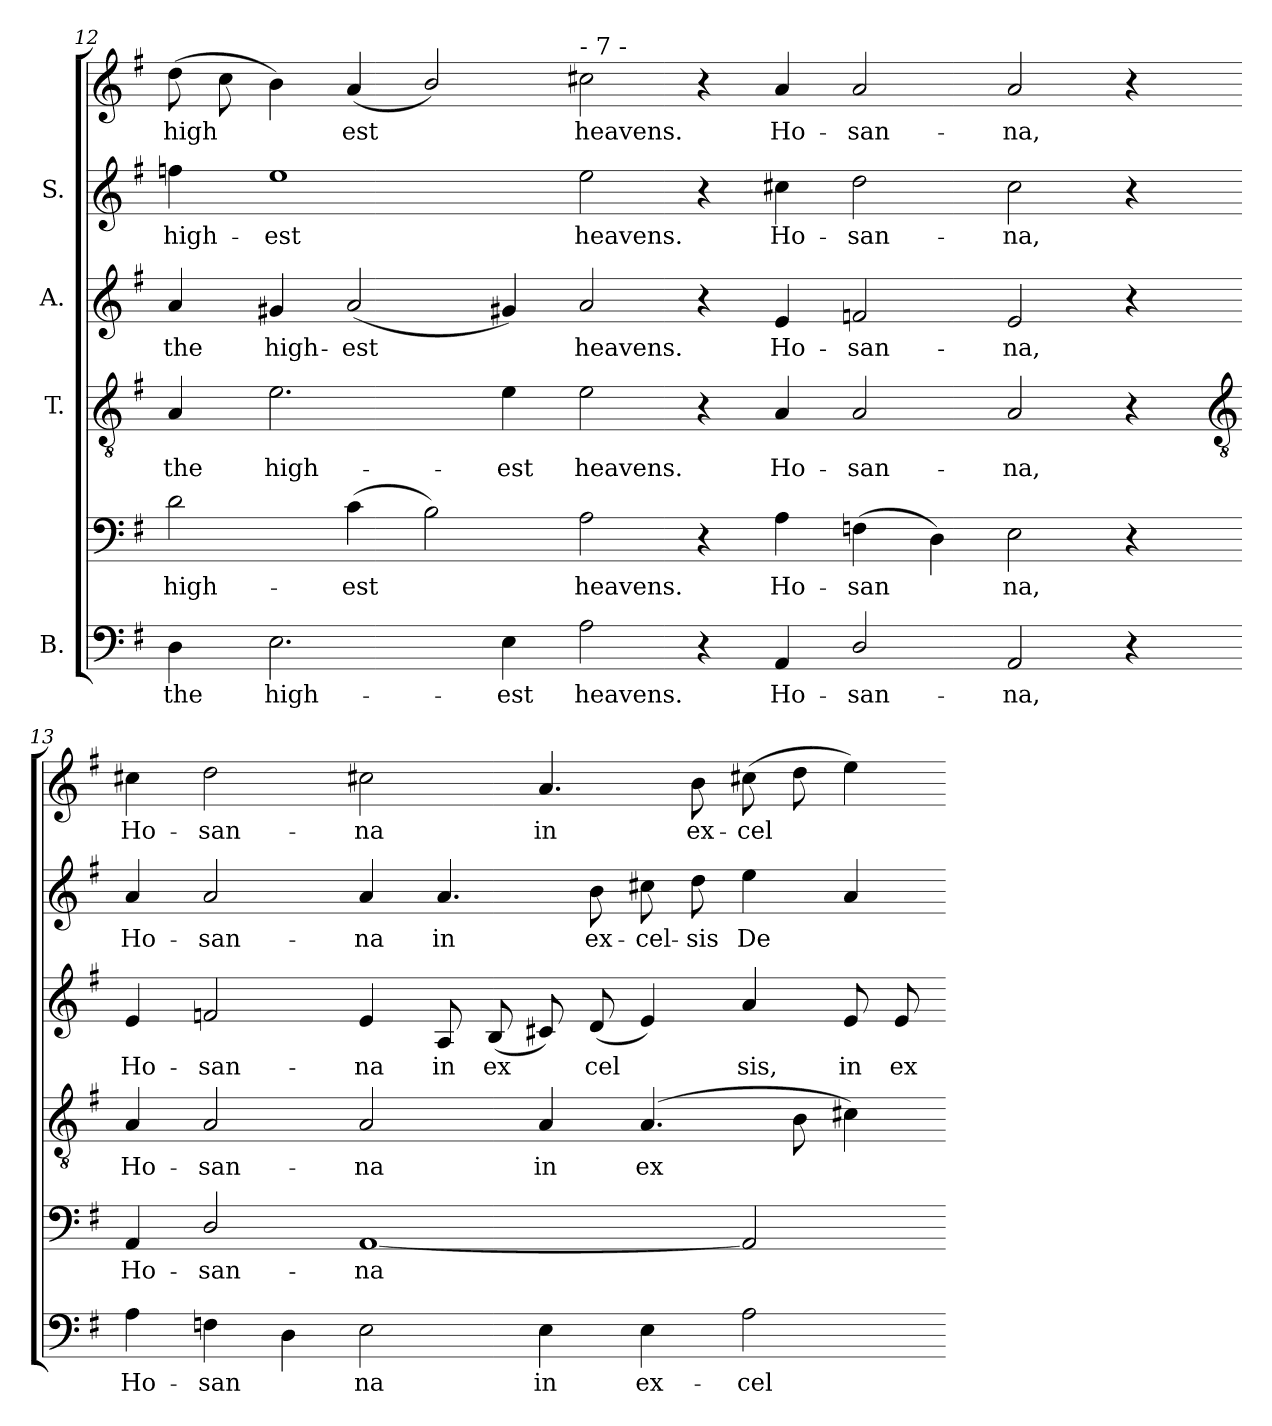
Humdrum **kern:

**kern	**text	**kern	**text	**kern	**text	**kern	**text	**kern	**text	**kern	**text
*part4	*part4	*part4	*part4	*part3	*part3	*part2	*part2	*part1	*part1	*part1	*part1
*staff6	*staff6	*staff5	*staff5	*staff4	*staff4	*staff3	*staff3	*staff2	*staff2	*staff1	*staff1
*I"B.	*	*	*	*I"T.	*	*I"A.	*	*I"S.	*	*	*
!!LO:LB:g=z
*clefF4	*	*clefF4	*	*clefGv2	*	*clefG2	*	*clefG2	*	*clefG2	*
*k[f#]	*	*k[f#]	*	*k[f#]	*	*k[f#]	*	*k[f#]	*	*k[f#]	*
*G:	*	*G:	*	*G:	*	*G:	*	*G:	*	*G:	*
=12	=12	=12	=12	=12	=12	=12	=12	=12	=12	=12	=12
!	!LO:LY:b	!	!LO:LY:b	!	!LO:LY:b	!	!LO:LY:b	!	!LO:LY:b	!	!LO:LY:b
4D	the	2d	high-	4A	the	4a	the	4ffn	high-	(>8dd	high
.	.	.	.	.	.	.	.	.	.	8cc	.
!	!LO:LY:b	!	!	!	!LO:LY:b	!	!LO:LY:b	!	!LO:LY:b	!	!
2.E	high-	.	.	2.e	high-	4g#X	high-	1ee	-est	4b)	.
!	!	!	!LO:LY:b	!	!	!	!LO:LY:b	!	!	!	!LO:LY:b
.	.	(>4c	-est	.	.	(<2a	-est	.	.	(<4a	est
.	.	2B)	.	.	.	.	.	.	.	2b/)	.
!	!LO:LY:b	!	!	!	!LO:LY:b	!	!	!	!	!	!
4E	-est	.	.	4e	-est	4g#X)	.	.	.	.	.
!	!	!	!	!	!	!	!	!	!	!LO:TX:a:t=- 7 -	!
!	!LO:LY:b	!	!LO:LY:b	!	!LO:LY:b	!	!LO:LY:b	!	!LO:LY:b	!	!LO:LY:b
2A	heavens.	2A	heavens.	2e	heavens.	2a	heavens.	2ee	heavens.	2cc#X	heavens.
4r	.	4r	.	4r	.	4r	.	4r	.	4r	.
!	!LO:LY:b	!	!LO:LY:b	!	!LO:LY:b	!	!LO:LY:b	!	!LO:LY:b	!	!LO:LY:b
4AA	Ho-	4A	Ho-	4A	Ho-	4e	Ho-	4cc#X	Ho-	4a	Ho-
!	!LO:LY:b	!	!LO:LY:b	!	!LO:LY:b	!	!LO:LY:b	!	!LO:LY:b	!	!LO:LY:b
2D/	-san-	(>4Fn	-san	2A	-san-	2fn	-san-	2dd	-san-	2a	-san-
.	.	4D)	.	.	.	.	.	.	.	.	.
!	!LO:LY:b	!	!LO:LY:b	!	!LO:LY:b	!	!LO:LY:b	!	!LO:LY:b	!	!LO:LY:b
2AA	-na,	2E	na,	2A	-na,	2e	-na,	2cc#	-na,	2a	-na,
4r	.	4r	.	4r	.	4r	.	4r	.	4r	.
!!LO:LB:g=z
=13-	=13-	=13-	=13-	=13-	=13-	=13-	=13-	=13-	=13-	=13-	=13-
*	*	*	*	*clefGv2	*	*	*	*	*	*	*
!	!LO:LY:b	!	!LO:LY:b	!	!LO:LY:b	!	!LO:LY:b	!	!LO:LY:b	!	!LO:LY:b
4A	Ho-	4AA	Ho-	4A	Ho-	4e	Ho-	4a	Ho-	4cc#X	Ho-
!	!LO:LY:b	!	!LO:LY:b	!	!LO:LY:b	!	!LO:LY:b	!	!LO:LY:b	!	!LO:LY:b
4Fn	-san	2D/	-san-	2A	-san-	2fn	-san-	2a	-san-	2dd	-san-
4D	.	.	.	.	.	.	.	.	.	.	.
!	!LO:LY:b	!	!LO:LY:b	!	!LO:LY:b	!	!LO:LY:b	!	!LO:LY:b	!	!LO:LY:b
2E	na	[1AA	-na	2A	-na	4e	-na	4a	-na	2cc#X	-na
!	!	!	!	!	!	!	!LO:LY:b	!	!LO:LY:b	!	!
.	.	.	.	.	.	8A	in	4.a	in	.	.
!	!	!	!	!	!	!	!LO:LY:b	!	!	!	!
.	.	.	.	.	.	(<8B	ex	.	.	.	.
!	!LO:LY:b	!	!	!	!LO:LY:b	!	!	!	!	!	!LO:LY:b
4E	in	.	.	4A	in	8c#X)	.	.	.	4.a	in
!	!	!	!	!	!	!	!LO:LY:b	!	!LO:LY:b	!	!
.	.	.	.	.	.	(<8d	cel	8b	ex-	.	.
!	!LO:LY:b	!	!	!	!LO:LY:b	!	!	!	!LO:LY:b	!	!
4E	ex-	.	.	(>4.A	ex	4e)	.	8cc#X	-cel-	.	.
!	!	!	!	!	!	!	!	!	!LO:LY:b	!	!LO:LY:b
.	.	.	.	.	.	.	.	8dd	-sis	8b	ex-
!	!LO:LY:b	!	!	!	!	!	!LO:LY:b	!	!LO:LY:b	!	!LO:LY:b
2A	-cel-	2AA]	.	.	.	4a	sis,	4ee	De	(>8cc#X	-cel
.	.	.	.	8B	.	.	.	.	.	8dd	.
!	!	!	!	!	!	!	!LO:LY:b	!	!	!	!
.	.	.	.	4c#X)	.	8e	in	4a	.	4ee)	.
!	!	!	!	!	!	!	!LO:LY:b	!	!	!	!
.	.	.	.	.	.	8e	ex-	.	.	.	.
=-	=-	=-	=-	=-	=-	=-	=-	=-	=-	=-	=-
*-	*-	*-	*-	*-	*-	*-	*-	*-	*-	*-	*-
